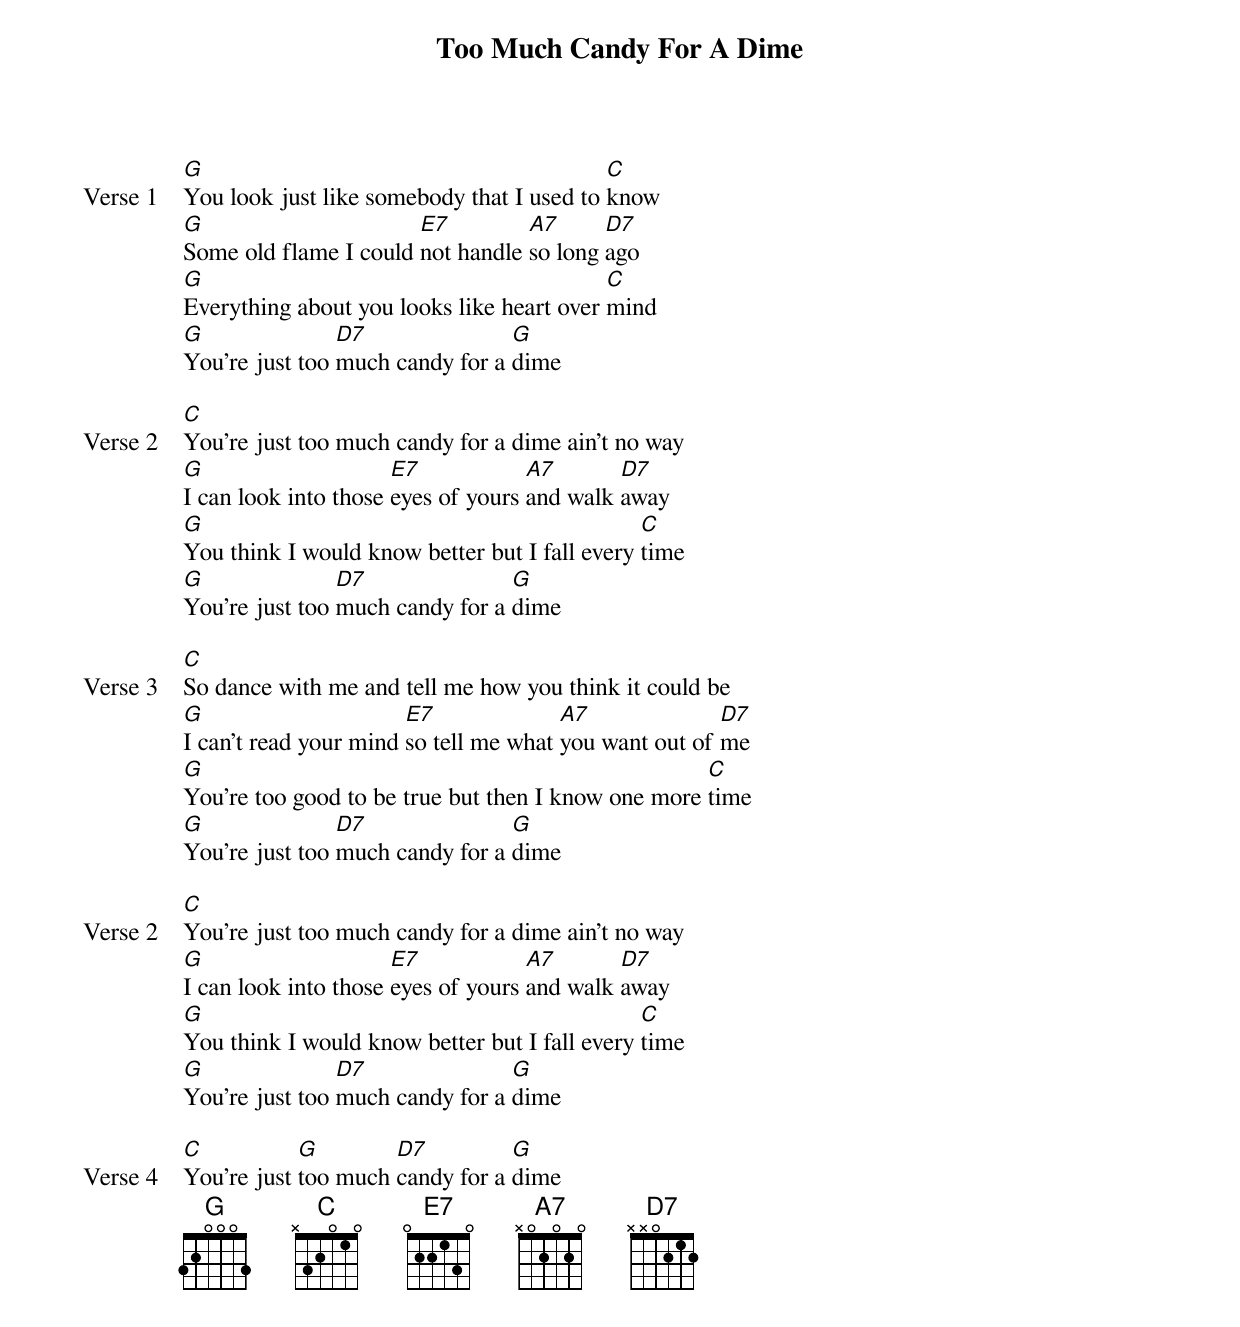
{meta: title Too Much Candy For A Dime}
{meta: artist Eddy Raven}
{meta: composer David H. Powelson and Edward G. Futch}
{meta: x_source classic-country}
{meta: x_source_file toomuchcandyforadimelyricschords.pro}
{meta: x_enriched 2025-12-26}

{start_of_verse: Verse 1}
[G]You look just like somebody that I used to [C]know
[G]Some old flame I could [E7]not handle [A7]so long [D7]ago
[G]Everything about you looks like heart over [C]mind
[G]You’re just too [D7]much candy for a [G]dime
{end_of_verse}

{start_of_verse: Verse 2}
[C]You’re just too much candy for a dime ain’t no way
[G]I can look into those [E7]eyes of yours [A7]and walk [D7]away
[G]You think I would know better but I fall every [C]time
[G]You’re just too [D7]much candy for a [G]dime
{end_of_verse}

{start_of_verse: Verse 3}
[C]So dance with me and tell me how you think it could be
[G]I can’t read your mind [E7]so tell me what [A7]you want out of [D7]me
[G]You’re too good to be true but then I know one more [C]time
[G]You’re just too [D7]much candy for a [G]dime
{end_of_verse}

{start_of_verse: Verse 2}
[C]You’re just too much candy for a dime ain’t no way
[G]I can look into those [E7]eyes of yours [A7]and walk [D7]away
[G]You think I would know better but I fall every [C]time
[G]You’re just too [D7]much candy for a [G]dime
{end_of_verse}

{start_of_verse: Verse 4}
[C]You’re just [G]too much [D7]candy for a [G]dime
{end_of_verse}
